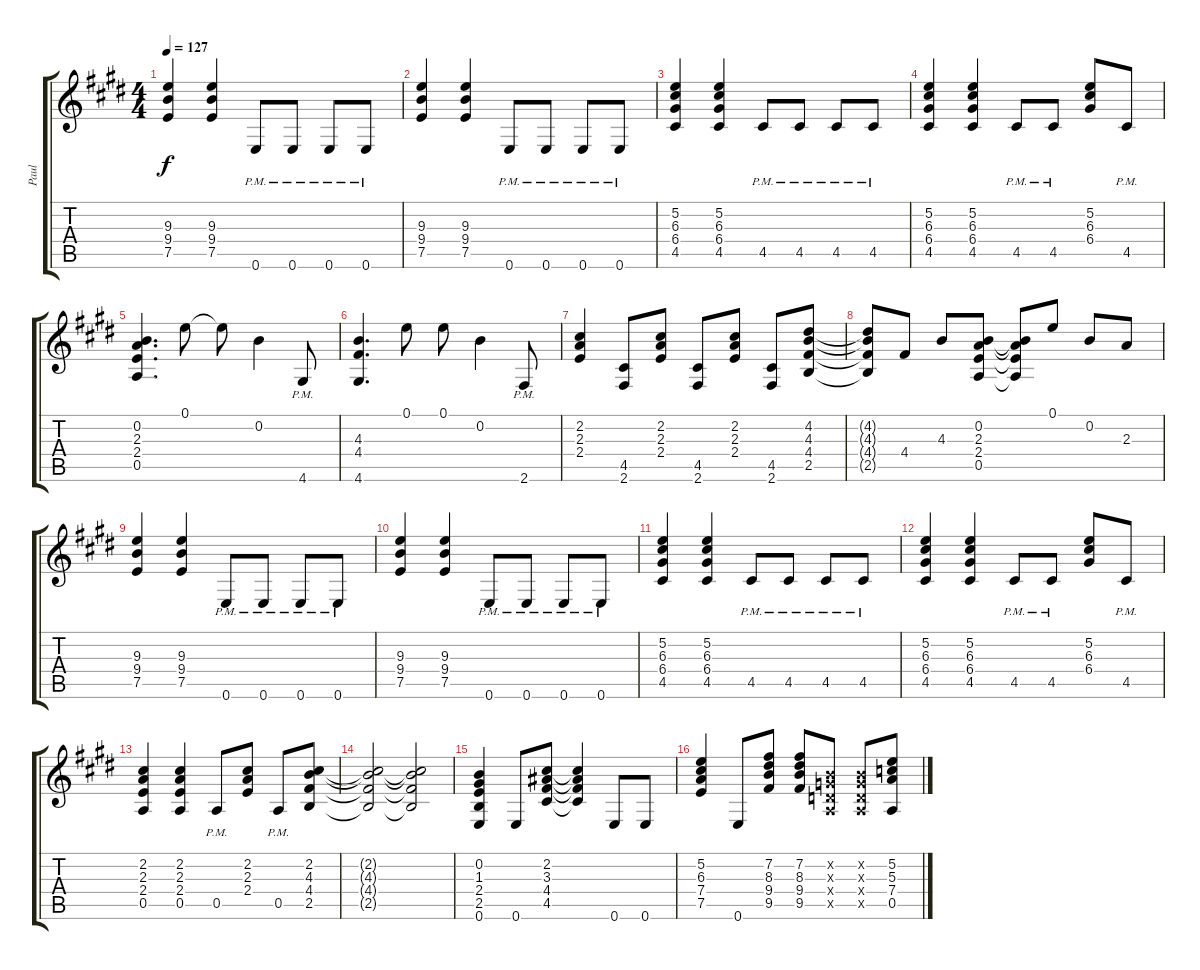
\track ("Paul " "Paul ") {instrument distortionguitar}
\staff {score tabs}
\tuning (E4 B3 G3 D3 A2 E2) {hide}
\ts (4 4)
\tempo 127
\clef g2
\ks e
(9.3 9.4 7.5).4{dy f} (9.3 9.4 7.5).4 0.6{pm}.8 0.6{pm}.8 0.6{pm}.8 0.6{pm}.8 |
(9.3 9.4 7.5).4 (9.3 9.4 7.5).4 0.6{pm}.8 0.6{pm}.8 0.6{pm}.8 0.6{pm}.8 |
(5.2 6.3 6.4 4.5).4 (5.2 6.3 6.4 4.5).4 4.5{pm}.8 4.5{pm}.8 4.5{pm}.8 4.5{pm}.8 |
(5.2 6.3 6.4 4.5).4 (5.2 6.3 6.4 4.5).4 4.5{pm}.8 4.5{pm}.8 (5.2 6.3 6.4).8 4.5{pm}.8 |
(0.2 2.3 2.4 0.5).4{d} 0.1.8 0.1{t}.8 0.2.4 4.6{pm}.8 |
(4.3 4.4 4.6).4{d} 0.1.8 0.1.8 0.2.4 2.6{pm}.8 |
(2.2 2.3 2.4).4 (4.5 2.6).8 (2.2 2.3 2.4).8 (4.5 2.6).8 (2.2 2.3 2.4).8 (4.5 2.6).8 (4.2 4.3 4.4 2.5).8 |
(4.2{t} 4.3{t} 4.4{t} 2.5{t}).8 4.4.8 4.3.8 (0.2 2.3 2.4 0.5).8 (0.2{t} 2.3{t} 2.4{t} 0.5{t}).8 0.1.8 0.2.8 2.3.8 |
(9.3 9.4 7.5).4 (9.3 9.4 7.5).4 0.6{pm}.8 0.6{pm}.8 0.6{pm}.8 0.6{pm}.8 |
(9.3 9.4 7.5).4 (9.3 9.4 7.5).4 0.6{pm}.8 0.6{pm}.8 0.6{pm}.8 0.6{pm}.8 |
(5.2 6.3 6.4 4.5).4 (5.2 6.3 6.4 4.5).4 4.5{pm}.8 4.5{pm}.8 4.5{pm}.8 4.5{pm}.8 |
(5.2 6.3 6.4 4.5).4 (5.2 6.3 6.4 4.5).4 4.5{pm}.8 4.5{pm}.8 (5.2 6.3 6.4).8 4.5{pm}.8 |
(2.2 2.3 2.4 0.5).4 (2.2 2.3 2.4 0.5).4 0.5{pm}.8 (2.2 2.3 2.4).8 0.5{pm}.8 (2.2 4.3 4.4 2.5).8 |
(2.2{t} 4.3{t} 4.4{t} 2.5{t}).2 (2.2{t} 4.3{t} 4.4{t} 2.5{t}).2 |
(0.2 1.3 2.4 2.5 0.6).4 0.6.8 (2.2 3.3 4.4 4.5).8 (2.2{t} 3.3{t} 4.4{t} 4.5{t}).4 0.6.8 0.6.8 |
(5.2 6.3 7.4 7.5).4 0.6.8 (7.2 8.3 9.4 9.5).8 (7.2 8.3 9.4 9.5).8 (0.2{x} 0.3{x} 0.4{x} 0.5{x}).8 (0.2{x} 0.3{x} 0.4{x} 0.5{x}).8 (5.2 5.3 7.4 0.5).8
